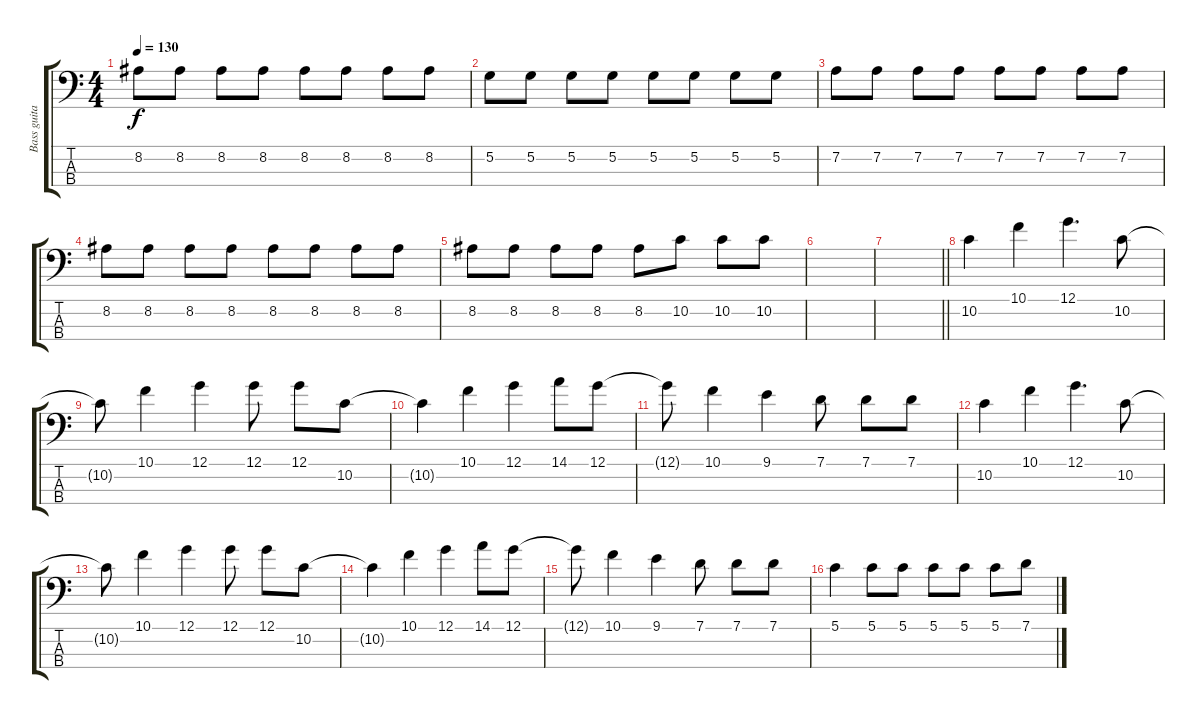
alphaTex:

\track ("Bass guitar" "Bass guita") {instrument electricguitarjazz}
\staff {score tabs}
\tuning (G2 D2 A1 E1) {hide}
\ts (4 4)
\tempo 130
\clef f4
\ks c
8.2.8{dy f} 8.2.8 8.2.8 8.2.8 8.2.8 8.2.8 8.2.8 8.2.8 |
5.2.8 5.2.8 5.2.8 5.2.8 5.2.8 5.2.8 5.2.8 5.2.8 |
7.2.8 7.2.8 7.2.8 7.2.8 7.2.8 7.2.8 7.2.8 7.2.8 |
8.2.8 8.2.8 8.2.8 8.2.8 8.2.8 8.2.8 8.2.8 8.2.8 |
8.2.8 8.2.8 8.2.8 8.2.8 8.2.8 10.2.8 10.2.8 10.2.8 |
|
\barLineRight lightlight
|
10.2.4 10.1.4 12.1.4{d} 10.2.8 |
10.2{t}.8 10.1.4 12.1.4 12.1.8 12.1.8 10.2.8 |
10.2{t}.4 10.1.4 12.1.4 14.1.8 12.1.8 |
12.1{t}.8 10.1.4 9.1.4 7.1.8 7.1.8 7.1.8 |
10.2.4 10.1.4 12.1.4{d} 10.2.8 |
10.2{t}.8 10.1.4 12.1.4 12.1.8 12.1.8 10.2.8 |
10.2{t}.4 10.1.4 12.1.4 14.1.8 12.1.8 |
12.1{t}.8 10.1.4 9.1.4 7.1.8 7.1.8 7.1.8 |
5.1.4 5.1.8 5.1.8 5.1.8 5.1.8 5.1.8 7.1.8
